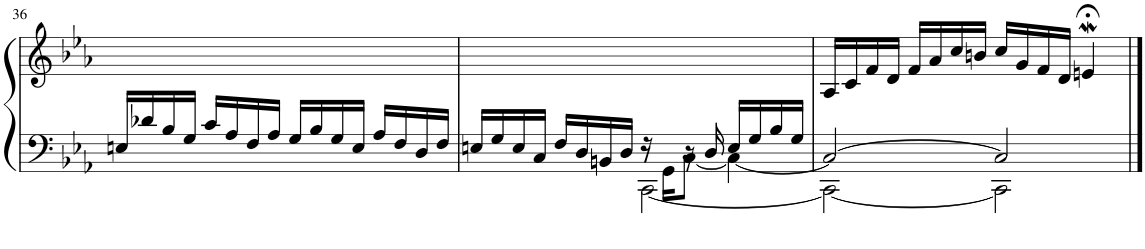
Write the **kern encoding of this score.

**kern	**kern
*part1	*part1
*staff2	*staff1
*I"Piano	*
*I'Pno.	*
!!LO:PB:g=z
*clefF4	*clefG2
*k[b-e-a-]	*k[b-e-a-]
*M4/4	*M4/4
*met(c)	*met(c)
=36	=36
*^	*
16En/LL	1ryy	1ryy
16d-X/	.	.
16B-/	.	.
16G/JJ	.	.
16c/LL	.	.
16A-/	.	.
16F/	.	.
16A-/JJ	.	.
16G/LL	.	.
16B-/	.	.
16G/	.	.
16E/JJ	.	.
16A-/LL	.	.
16F/	.	.
16D/	.	.
16F/JJ	.	.
=37	=37	=37
*	*^	*
16En/LL	2ryy	2ryy	2ryy
16G/	.	.	.
16E/	.	.	.
16C/JJ	.	.	.
16F/LL	.	.	.
16D/	.	.	.
16BBn/	.	.	.
16D/JJ	.	.	.
8.ryy	16r	[2CC\	8r
.	16GG\KL	.	.
.	[8C\J	.	16r
16D/	.	.	4ryy
16E/LL	4C\_	.	.
16G/	.	.	.
16B-/	.	.	.
16G/JJ	.	.	16ryy
*	*v	*v	*
=38	=38	=38
2C/_	2CC\_	16A-/LL
.	.	16c/
.	.	16f/
.	.	16d/JJ
.	.	16f/LL
.	.	16a-/
.	.	16cc/
.	.	16bn/JJ
2C/]	2CC\]	16cc/LL
.	.	16g/
.	.	16f/
.	.	16d/JJ
.	.	4en;<W/
*v	*v	*
==	==
*-	*-
